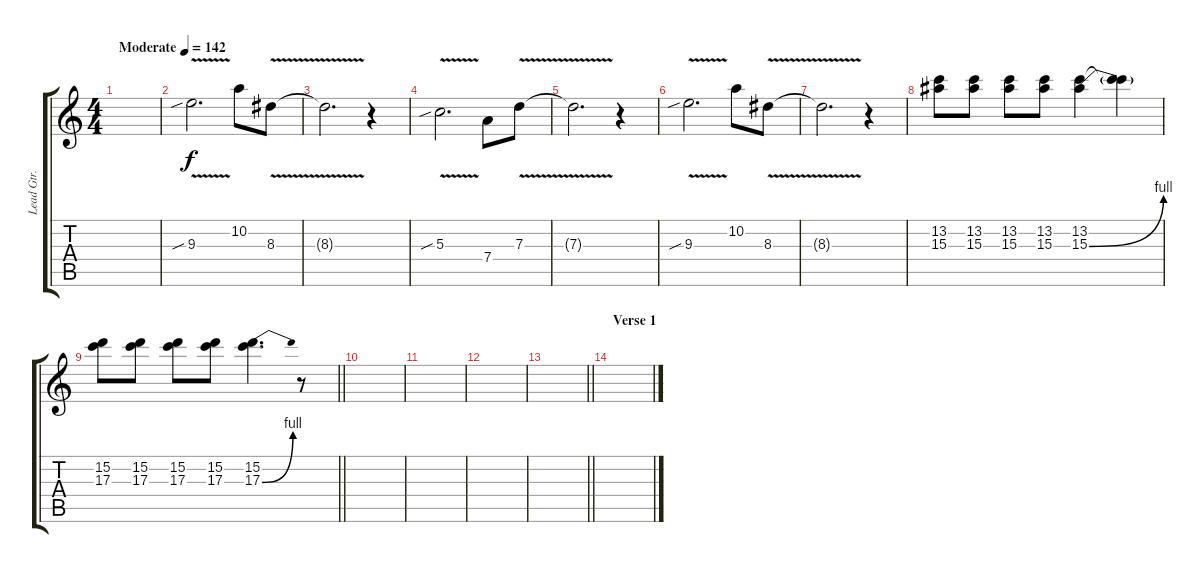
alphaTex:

\track ("Lead Gtr." "Lead Gtr.") {instrument distortionguitar}
\staff {score tabs}
\tuning (E4 B3 G3 D3 A2 E2) {hide}
\ts (4 4)
\tempo (142 "Moderate")
\clef g2
\ks c
|
9.3{v sib}.2{d} 10.2.8 8.3{v}.8 |
8.3{t}.2{d} r.4 |
5.3{v sib}.2{d} 7.4.8 7.3{v}.8 |
7.3{t}.2{d} r.4 |
9.3{v sib}.2{d} 10.2.8 8.3{v}.8 |
8.3{t}.2{d} r.4 |
(13.2 15.3).8 (13.2 15.3).8 (13.2 15.3).8 (13.2 15.3).8 (13.2 15.3{be (bend 0 0 60 4)}).4 (13.2{t} 15.3{t}).4 |
\barLineRight lightlight
(15.2 17.3).8 (15.2 17.3).8 (15.2 17.3).8 (15.2 17.3).8 (15.2 17.3{be (bend 0 0 60 4)}).4{d} r.8 |
\section ("" "")
|
|
|
\barLineRight lightlight
|
\section ("" "Verse 1")
